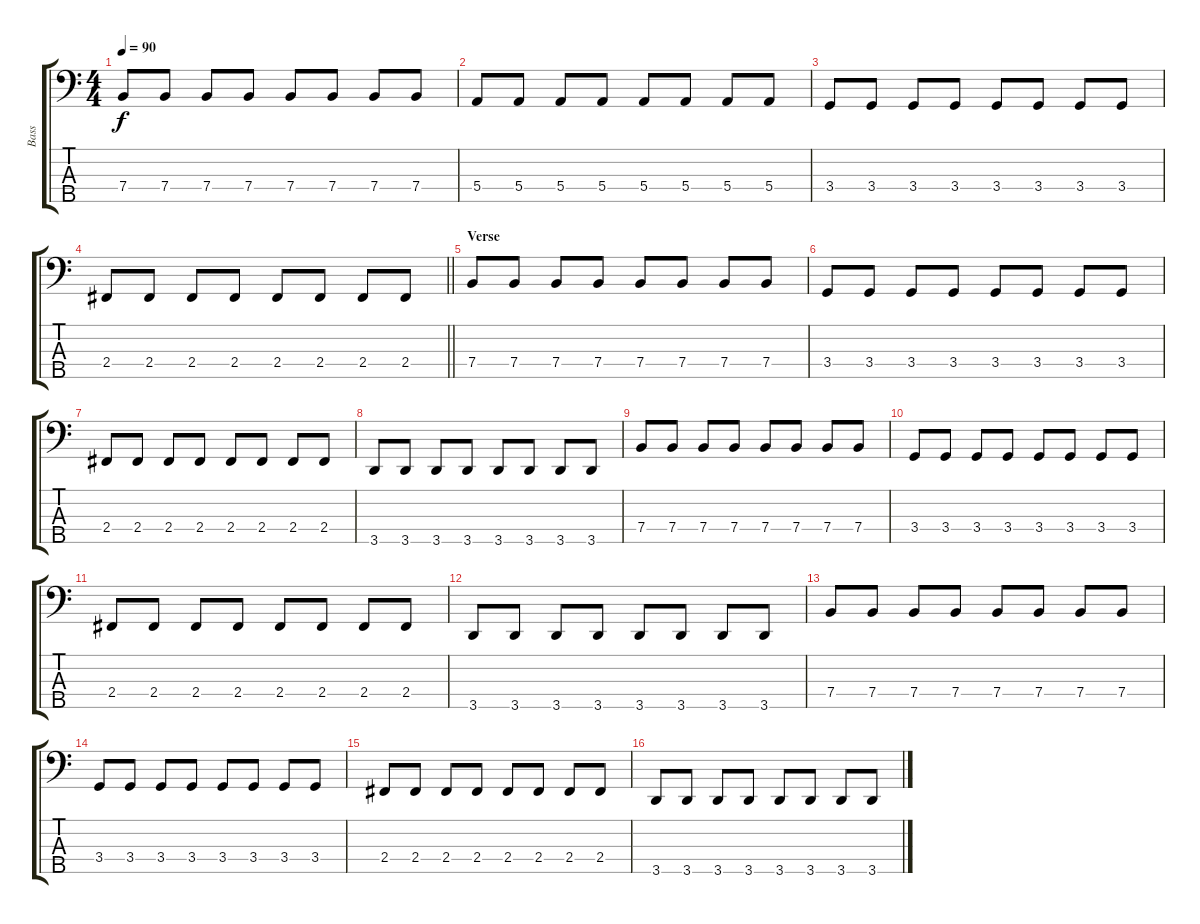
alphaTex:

\track ("Bass" "Bass") {instrument electricbassfinger}
\staff {score tabs}
\tuning (G2 D2 A1 E1 B0) {hide}
\ts (4 4)
\tempo 90
\clef f4
\ks c
7.4.8{dy f} 7.4.8 7.4.8 7.4.8 7.4.8 7.4.8 7.4.8 7.4.8 |
5.4.8 5.4.8 5.4.8 5.4.8 5.4.8 5.4.8 5.4.8 5.4.8 |
3.4.8 3.4.8 3.4.8 3.4.8 3.4.8 3.4.8 3.4.8 3.4.8 |
\barLineRight lightlight
2.4.8 2.4.8 2.4.8 2.4.8 2.4.8 2.4.8 2.4.8 2.4.8 |
\section ("" "Verse ")
7.4.8 7.4.8 7.4.8 7.4.8 7.4.8 7.4.8 7.4.8 7.4.8 |
3.4.8 3.4.8 3.4.8 3.4.8 3.4.8 3.4.8 3.4.8 3.4.8 |
2.4.8 2.4.8 2.4.8 2.4.8 2.4.8 2.4.8 2.4.8 2.4.8 |
3.5.8 3.5.8 3.5.8 3.5.8 3.5.8 3.5.8 3.5.8 3.5.8 |
7.4.8 7.4.8 7.4.8 7.4.8 7.4.8 7.4.8 7.4.8 7.4.8 |
3.4.8 3.4.8 3.4.8 3.4.8 3.4.8 3.4.8 3.4.8 3.4.8 |
2.4.8 2.4.8 2.4.8 2.4.8 2.4.8 2.4.8 2.4.8 2.4.8 |
3.5.8 3.5.8 3.5.8 3.5.8 3.5.8 3.5.8 3.5.8 3.5.8 |
7.4.8 7.4.8 7.4.8 7.4.8 7.4.8 7.4.8 7.4.8 7.4.8 |
3.4.8 3.4.8 3.4.8 3.4.8 3.4.8 3.4.8 3.4.8 3.4.8 |
2.4.8 2.4.8 2.4.8 2.4.8 2.4.8 2.4.8 2.4.8 2.4.8 |
3.5.8 3.5.8 3.5.8 3.5.8 3.5.8 3.5.8 3.5.8 3.5.8
